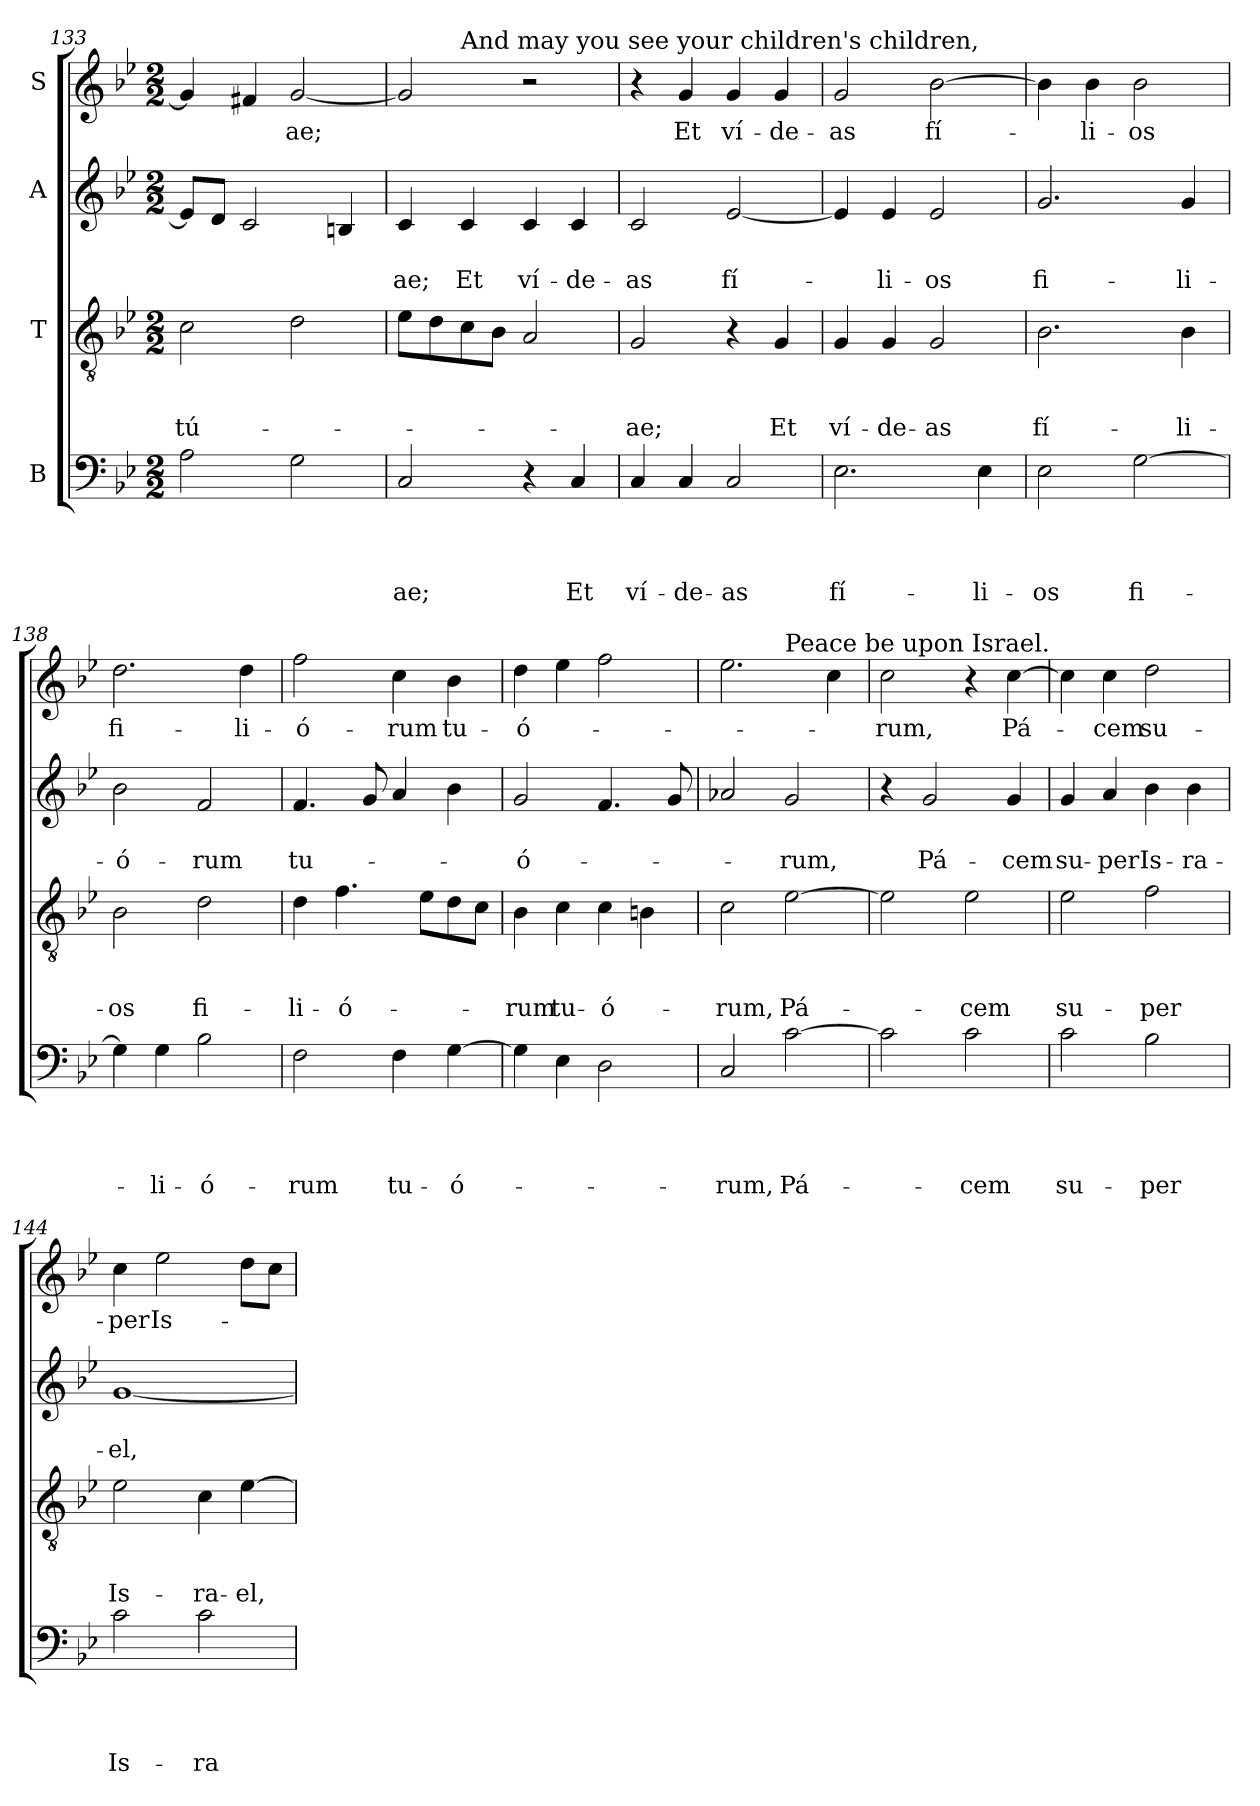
**kern	**text	**text	**text	**text	**kern	**text	**text	**text	**kern	**text	**text	**kern	**text
*part4	*part4	*part4	*part4	*part4	*part3	*part3	*part3	*part3	*part2	*part2	*part2	*part1	*part1
*staff4	*staff4	*staff4	*staff4	*staff4	*staff3	*staff3	*staff3	*staff3	*staff2	*staff2	*staff2	*staff1	*staff1
*I"B	*	*	*	*	*I"T	*	*	*	*I"A	*	*	*I"S	*
*clefF4	*	*	*	*	*clefGv2	*	*	*	*clefG2	*	*	*clefG2	*
*k[b-e-]	*	*	*	*	*k[b-e-]	*	*	*	*k[b-e-]	*	*	*k[b-e-]	*
*B-:	*	*	*	*	*B-:	*	*	*	*B-:	*	*	*B-:	*
*M2/2	*	*	*	*	*M2/2	*	*	*	*M2/2	*	*	*M2/2	*
=133	=133	=133	=133	=133	=133	=133	=133	=133	=133	=133	=133	=133	=133
!	!	!	!	!	!	!	!	!LO:LY:b	!	!	!	!	!
2A\	.	.	.	.	2c\	.	.	tú-	8e-/L]	.	.	4g/]	.
.	.	.	.	.	.	.	.	.	8d/J	.	.	.	.
.	.	.	.	.	.	.	.	.	2c/	.	.	4f#i/	.
!	!	!	!	!	!	!	!	!	!	!	!	!	!LO:LY:b
2G\	.	.	.	.	2d\	.	.	.	.	.	.	[2g/	-ae;
.	.	.	.	.	.	.	.	.	4Bni/	.	.	.	.
!!LO:LB:g=z
=134	=134	=134	=134	=134	=134	=134	=134	=134	=134	=134	=134	=134	=134
!	!	!	!	!LO:LY:b	!	!	!	!	!	!	!LO:LY:b	!	!
*	*	*	*	*	*	*	*	*	*	*	*	*^	*
2C/	.	.	.	-ae;	8e-\L	.	.	.	4c/	.	-ae;	2g/]	4ryy	.
.	.	.	.	.	8d\	.	.	.	.	.	.	.	.	.
!	!	!	!	!	!	!	!	!	!	!	!	!	!LO:TX:a:t=And may you see your children's children,	!
!	!	!	!	!	!	!	!	!	!	!	!LO:LY:b	!	!	!
.	.	.	.	.	8c\	.	.	.	4c/	.	Et	.	2.ryy	.
.	.	.	.	.	8B-\J	.	.	.	.	.	.	.	.	.
!	!	!	!	!	!	!	!	!	!	!	!LO:LY:b	!	!	!
4r	.	.	.	.	2A/	.	.	.	4c/	.	ví-	2r	.	.
!	!	!	!	!LO:LY:b	!	!	!	!	!	!	!LO:LY:b	!	!	!
4C/	.	.	.	Et	.	.	.	.	4c/	.	-de-	.	.	.
=135	=135	=135	=135	=135	=135	=135	=135	=135	=135	=135	=135	=135	=135	=135
!	!	!	!	!LO:LY:b	!	!	!	!LO:LY:b	!	!	!LO:LY:b	!	!	!
*	*	*	*	*	*	*	*	*	*	*	*	*v	*v	*
4C/	.	.	.	ví-	2G/	.	.	-ae;	2c/	.	-as	4r	.
!	!	!	!	!LO:LY:b	!	!	!	!	!	!	!	!	!LO:LY:b
4C/	.	.	.	-de-	.	.	.	.	.	.	.	4g/	Et
!	!	!	!	!LO:LY:b	!	!	!	!	!	!	!LO:LY:b	!	!LO:LY:b
2C/	.	.	.	-as	4r	.	.	.	[2e-/	.	fí-	4g/	ví-
!	!	!	!	!	!	!	!	!LO:LY:b	!	!	!	!	!LO:LY:b
.	.	.	.	.	4G/	.	.	Et	.	.	.	4g/	-de-
=136	=136	=136	=136	=136	=136	=136	=136	=136	=136	=136	=136	=136	=136
!	!	!	!	!LO:LY:b	!	!	!	!LO:LY:b	!	!	!	!	!LO:LY:b
2.E-\	.	.	.	fí-	4G/	.	.	ví-	4e-/]	.	.	2g/	-as
!	!	!	!	!	!	!	!	!LO:LY:b	!	!	!LO:LY:b	!	!
.	.	.	.	.	4G/	.	.	-de-	4e-/	.	-li-	.	.
!	!	!	!	!	!	!	!	!LO:LY:b	!	!	!LO:LY:b	!	!LO:LY:b
.	.	.	.	.	2G/	.	.	-as	2e-/	.	-os	[2b-\	fí-
!	!	!	!	!LO:LY:b	!	!	!	!	!	!	!	!	!
4E-\	.	.	.	-li-	.	.	.	.	.	.	.	.	.
=137	=137	=137	=137	=137	=137	=137	=137	=137	=137	=137	=137	=137	=137
!	!	!	!	!LO:LY:b	!	!	!	!LO:LY:b	!	!	!LO:LY:b	!	!
2E-\	.	.	.	-os	2.B-\	.	.	fí-	2.g/	.	fi-	4b-\]	.
!	!	!	!	!	!	!	!	!	!	!	!	!	!LO:LY:b
.	.	.	.	.	.	.	.	.	.	.	.	4b-\	-li-
!	!	!	!	!LO:LY:b	!	!	!	!	!	!	!	!	!LO:LY:b
[2G\	.	.	.	fi-	.	.	.	.	.	.	.	2b-\	-os
!	!	!	!	!	!	!	!	!LO:LY:b	!	!	!LO:LY:b	!	!
.	.	.	.	.	4B-\	.	.	-li-	4g/	.	-li-	.	.
=138	=138	=138	=138	=138	=138	=138	=138	=138	=138	=138	=138	=138	=138
!	!	!	!	!	!	!	!	!LO:LY:b	!	!	!LO:LY:b	!	!LO:LY:b
4G\]	.	.	.	.	2B-\	.	.	-os	2b-\	.	-ó-	2.dd\	fi-
!	!	!	!	!LO:LY:b	!	!	!	!	!	!	!	!	!
4G\	.	.	.	-li-	.	.	.	.	.	.	.	.	.
!	!	!	!	!LO:LY:b	!	!	!	!LO:LY:b	!	!	!LO:LY:b	!	!
2B-\	.	.	.	-ó-	2d\	.	.	fi-	2f/	.	-rum	.	.
!	!	!	!	!	!	!	!	!	!	!	!	!	!LO:LY:b
.	.	.	.	.	.	.	.	.	.	.	.	4dd\	-li-
=139	=139	=139	=139	=139	=139	=139	=139	=139	=139	=139	=139	=139	=139
!	!	!	!	!LO:LY:b	!	!	!	!LO:LY:b	!	!	!LO:LY:b	!	!LO:LY:b
2F\	.	.	.	-rum	4d\	.	.	-li-	4.f/	.	tu-	2ff\	-ó-
!	!	!	!	!	!	!	!	!LO:LY:b	!	!	!	!	!
.	.	.	.	.	4.f\	.	.	-ó-	.	.	.	.	.
.	.	.	.	.	.	.	.	.	8g/	.	.	.	.
!	!	!	!	!LO:LY:b	!	!	!	!	!	!	!	!	!LO:LY:b
4F\	.	.	.	tu-	.	.	.	.	4a/	.	.	4cc\	-rum
.	.	.	.	.	8e-\L	.	.	.	.	.	.	.	.
!	!	!	!	!LO:LY:b	!	!	!	!	!	!	!	!	!LO:LY:b
[4G\	.	.	.	-ó-	8d\	.	.	.	4b-\	.	.	4b-\	tu-
.	.	.	.	.	8c\J	.	.	.	.	.	.	.	.
!!LO:PB:g=z
=140	=140	=140	=140	=140	=140	=140	=140	=140	=140	=140	=140	=140	=140
!	!	!	!	!	!	!	!	!LO:LY:b	!	!	!LO:LY:b	!	!LO:LY:b
4G\]	.	.	.	.	4B-\	.	.	-rum	2g/	.	-ó-	4dd\	-ó-
!	!	!	!	!	!	!	!	!LO:LY:b	!	!	!	!	!
4E-\	.	.	.	.	4c\	.	.	tu-	.	.	.	4ee-\	.
!	!	!	!	!	!	!	!	!LO:LY:b	!	!	!	!	!
2D\	.	.	.	.	4c\	.	.	-ó-	4.f/	.	.	2ff\	.
.	.	.	.	.	4Bni\	.	.	.	.	.	.	.	.
.	.	.	.	.	.	.	.	.	8g/	.	.	.	.
=141	=141	=141	=141	=141	=141	=141	=141	=141	=141	=141	=141	=141	=141
!	!	!	!	!LO:LY:b	!	!	!	!LO:LY:b	!	!	!	!	!
*	*	*	*	*	*	*	*	*	*	*	*	*^	*
2C/	.	.	.	-rum,	2c\	.	.	-rum,	2a-X/	.	.	2.ee-\	2ryy	.
!	!	!	!	!	!	!	!	!	!	!	!	!	!LO:TX:a:t=Peace be upon Israel.	!
!	!	!	!	!LO:LY:b	!	!	!	!LO:LY:b	!	!	!LO:LY:b	!	!	!
[2c\	.	.	.	Pá-	[2e-\	.	.	Pá-	2g/	.	-rum,	.	2ryy	.
.	.	.	.	.	.	.	.	.	.	.	.	4cc\	.	.
=142	=142	=142	=142	=142	=142	=142	=142	=142	=142	=142	=142	=142	=142	=142
!	!	!	!	!	!	!	!	!	!	!	!	!	!	!LO:LY:b
*	*	*	*	*	*	*	*	*	*	*	*	*v	*v	*
2c\]	.	.	.	.	2e-\]	.	.	.	4r	.	.	2cc\	-rum,
!	!	!	!	!	!	!	!	!	!	!	!LO:LY:b	!	!
.	.	.	.	.	.	.	.	.	2g/	.	Pá-	.	.
!	!	!	!	!LO:LY:b	!	!	!	!LO:LY:b	!	!	!	!	!
2c\	.	.	.	-cem	2e-\	.	.	-cem	.	.	.	4r	.
!	!	!	!	!	!	!	!	!	!	!	!LO:LY:b	!	!LO:LY:b
.	.	.	.	.	.	.	.	.	4g/	.	-cem	[4cc\	Pá-
=143	=143	=143	=143	=143	=143	=143	=143	=143	=143	=143	=143	=143	=143
!	!	!	!	!LO:LY:b	!	!	!	!LO:LY:b	!	!	!LO:LY:b	!	!
2c\	.	.	.	su-	2e-\	.	.	su-	4g/	.	su-	4cc\]	.
!	!	!	!	!	!	!	!	!	!	!	!LO:LY:b	!	!LO:LY:b
.	.	.	.	.	.	.	.	.	4a/	.	-per	4cc\	-cem
!	!	!	!	!LO:LY:b	!	!	!	!LO:LY:b	!	!	!LO:LY:b	!	!LO:LY:b
2B-\	.	.	.	-per	2f\	.	.	-per	4b-\	.	Is-	2dd\	su-
!	!	!	!	!	!	!	!	!	!	!	!LO:LY:b	!	!
.	.	.	.	.	.	.	.	.	4b-\	.	-ra-	.	.
=144	=144	=144	=144	=144	=144	=144	=144	=144	=144	=144	=144	=144	=144
!	!	!	!	!LO:LY:b	!	!	!	!LO:LY:b	!	!	!LO:LY:b	!	!LO:LY:b
2c\	.	.	.	Is-	2e-\	.	.	Is-	[1g	.	-el,	4cc\	-per
!	!	!	!	!	!	!	!	!	!	!	!	!	!LO:LY:b
.	.	.	.	.	.	.	.	.	.	.	.	2ee-\	Is-
!	!	!	!	!LO:LY:b	!	!	!	!LO:LY:b	!	!	!	!	!
2c\	.	.	.	-ra-	4c\	.	.	-ra-	.	.	.	.	.
!	!	!	!	!	!	!	!	!LO:LY:b	!	!	!	!	!
.	.	.	.	.	[4e-\	.	.	-el,	.	.	.	8dd\L	.
.	.	.	.	.	.	.	.	.	.	.	.	8cc\J	.
=	=	=	=	=	=	=	=	=	=	=	=	=	=
*-	*-	*-	*-	*-	*-	*-	*-	*-	*-	*-	*-	*-	*-
